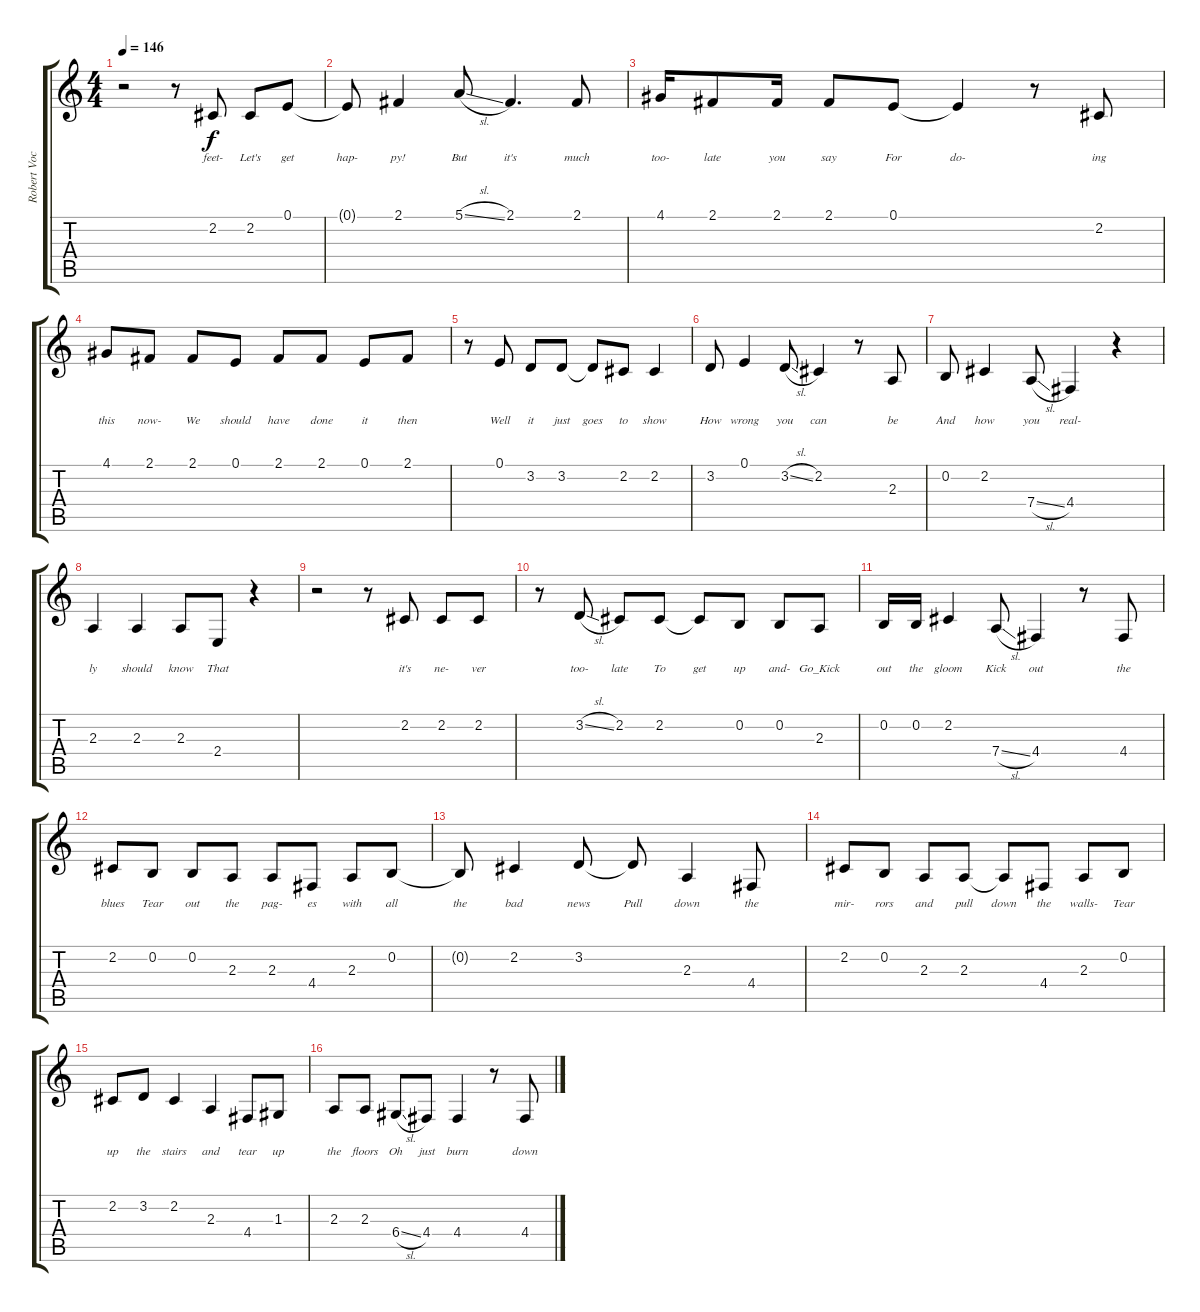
\track ("Robert Vocal" "Robert Voc") {instrument flute}
\staff {score tabs}
\tuning (E4 B3 G3 D3 A2 E2) {hide}
\ts (4 4)
\tempo 146
\clef g2
\ks c
r.2{dy f} r.8 2.2.8{lyrics (0 "feet-") lyrics (1 "") lyrics (2 "") lyrics (3 "") lyrics (4 "")} 2.2.8{lyrics (0 "Let's") lyrics (1 "") lyrics (2 "") lyrics (3 "") lyrics (4 "")} 0.1.8{lyrics (0 "get") lyrics (1 "") lyrics (2 "") lyrics (3 "") lyrics (4 "")} |
0.1{t}.8{lyrics (0 "hap-") lyrics (1 "") lyrics (2 "") lyrics (3 "") lyrics (4 "")} 2.1.4{lyrics (0 "py!") lyrics (1 "") lyrics (2 "") lyrics (3 "") lyrics (4 "")} 5.1{sl}.8{lyrics (0 "But") lyrics (1 "") lyrics (2 "") lyrics (3 "") lyrics (4 "")} 2.1.4{d lyrics (0 "it's") lyrics (1 "") lyrics (2 "") lyrics (3 "") lyrics (4 "")} 2.1.8{lyrics (0 "much") lyrics (1 "") lyrics (2 "") lyrics (3 "") lyrics (4 "")} |
4.1.16{lyrics (0 "too-") lyrics (1 "") lyrics (2 "") lyrics (3 "") lyrics (4 "")} 2.1.8{lyrics (0 "late") lyrics (1 "") lyrics (2 "") lyrics (3 "") lyrics (4 "")} 2.1.16{lyrics (0 "you") lyrics (1 "") lyrics (2 "") lyrics (3 "") lyrics (4 "")} 2.1.8{lyrics (0 "say") lyrics (1 "") lyrics (2 "") lyrics (3 "") lyrics (4 "")} 0.1.8{lyrics (0 "For") lyrics (1 "") lyrics (2 "") lyrics (3 "") lyrics (4 "")} 0.1{t}.4{lyrics (0 "do-") lyrics (1 "") lyrics (2 "") lyrics (3 "") lyrics (4 "")} r.8 2.2.8{lyrics (0 "ing") lyrics (1 "") lyrics (2 "") lyrics (3 "") lyrics (4 "")} |
4.1.8{lyrics (0 "this") lyrics (1 "") lyrics (2 "") lyrics (3 "") lyrics (4 "")} 2.1.8{lyrics (0 "now-") lyrics (1 "") lyrics (2 "") lyrics (3 "") lyrics (4 "")} 2.1.8{lyrics (0 "We") lyrics (1 "") lyrics (2 "") lyrics (3 "") lyrics (4 "")} 0.1.8{lyrics (0 "should") lyrics (1 "") lyrics (2 "") lyrics (3 "") lyrics (4 "")} 2.1.8{lyrics (0 "have") lyrics (1 "") lyrics (2 "") lyrics (3 "") lyrics (4 "")} 2.1.8{lyrics (0 "done") lyrics (1 "") lyrics (2 "") lyrics (3 "") lyrics (4 "")} 0.1.8{lyrics (0 "it") lyrics (1 "") lyrics (2 "") lyrics (3 "") lyrics (4 "")} 2.1.8{lyrics (0 "then") lyrics (1 "") lyrics (2 "") lyrics (3 "") lyrics (4 "")} |
r.8 0.1.8{lyrics (0 "Well") lyrics (1 "") lyrics (2 "") lyrics (3 "") lyrics (4 "")} 3.2.8{lyrics (0 "it") lyrics (1 "") lyrics (2 "") lyrics (3 "") lyrics (4 "")} 3.2.8{lyrics (0 "just") lyrics (1 "") lyrics (2 "") lyrics (3 "") lyrics (4 "")} 3.2{t}.8{lyrics (0 "goes") lyrics (1 "") lyrics (2 "") lyrics (3 "") lyrics (4 "")} 2.2.8{lyrics (0 "to") lyrics (1 "") lyrics (2 "") lyrics (3 "") lyrics (4 "")} 2.2.4{lyrics (0 "show") lyrics (1 "") lyrics (2 "") lyrics (3 "") lyrics (4 "")} |
3.2.8{lyrics (0 "How") lyrics (1 "") lyrics (2 "") lyrics (3 "") lyrics (4 "")} 0.1.4{lyrics (0 "wrong") lyrics (1 "") lyrics (2 "") lyrics (3 "") lyrics (4 "")} 3.2{sl}.8{lyrics (0 "you") lyrics (1 "") lyrics (2 "") lyrics (3 "") lyrics (4 "")} 2.2.4{lyrics (0 "can") lyrics (1 "") lyrics (2 "") lyrics (3 "") lyrics (4 "")} r.8 2.3.8{lyrics (0 "be") lyrics (1 "") lyrics (2 "") lyrics (3 "") lyrics (4 "")} |
0.2.8{lyrics (0 "And") lyrics (1 "") lyrics (2 "") lyrics (3 "") lyrics (4 "")} 2.2.4{lyrics (0 "how") lyrics (1 "") lyrics (2 "") lyrics (3 "") lyrics (4 "")} 7.4{sl}.8{lyrics (0 "you") lyrics (1 "") lyrics (2 "") lyrics (3 "") lyrics (4 "")} 4.4.4{lyrics (0 "real-") lyrics (1 "") lyrics (2 "") lyrics (3 "") lyrics (4 "")} r.4 |
2.3.4{lyrics (0 "ly") lyrics (1 "") lyrics (2 "") lyrics (3 "") lyrics (4 "")} 2.3.4{lyrics (0 "should") lyrics (1 "") lyrics (2 "") lyrics (3 "") lyrics (4 "")} 2.3.8{lyrics (0 "know") lyrics (1 "") lyrics (2 "") lyrics (3 "") lyrics (4 "")} 2.4.8{lyrics (0 "That") lyrics (1 "") lyrics (2 "") lyrics (3 "") lyrics (4 "")} r.4 |
r.2 r.8 2.2.8{lyrics (0 "it's") lyrics (1 "") lyrics (2 "") lyrics (3 "") lyrics (4 "")} 2.2.8{lyrics (0 "ne-") lyrics (1 "") lyrics (2 "") lyrics (3 "") lyrics (4 "")} 2.2.8{lyrics (0 "ver") lyrics (1 "") lyrics (2 "") lyrics (3 "") lyrics (4 "")} |
r.8 3.2{sl}.8{lyrics (0 "too-") lyrics (1 "") lyrics (2 "") lyrics (3 "") lyrics (4 "")} 2.2.8{lyrics (0 "late") lyrics (1 "") lyrics (2 "") lyrics (3 "") lyrics (4 "")} 2.2.8{lyrics (0 "To") lyrics (1 "") lyrics (2 "") lyrics (3 "") lyrics (4 "")} 2.2{t}.8{lyrics (0 "get") lyrics (1 "") lyrics (2 "") lyrics (3 "") lyrics (4 "")} 0.2.8{lyrics (0 "up") lyrics (1 "") lyrics (2 "") lyrics (3 "") lyrics (4 "")} 0.2.8{lyrics (0 "and-") lyrics (1 "") lyrics (2 "") lyrics (3 "") lyrics (4 "")} 2.3.8{lyrics (0 "Go_Kick") lyrics (1 "") lyrics (2 "") lyrics (3 "") lyrics (4 "")} |
0.2.16{lyrics (0 "out") lyrics (1 "") lyrics (2 "") lyrics (3 "") lyrics (4 "")} 0.2.16{lyrics (0 "the") lyrics (1 "") lyrics (2 "") lyrics (3 "") lyrics (4 "")} 2.2.4{lyrics (0 "gloom") lyrics (1 "") lyrics (2 "") lyrics (3 "") lyrics (4 "")} 7.4{sl}.8{lyrics (0 "Kick") lyrics (1 "") lyrics (2 "") lyrics (3 "") lyrics (4 "")} 4.4.4{lyrics (0 "out") lyrics (1 "") lyrics (2 "") lyrics (3 "") lyrics (4 "")} r.8 4.4.8{lyrics (0 "the") lyrics (1 "") lyrics (2 "") lyrics (3 "") lyrics (4 "")} |
2.2.8{lyrics (0 "blues") lyrics (1 "") lyrics (2 "") lyrics (3 "") lyrics (4 "")} 0.2.8{lyrics (0 "Tear") lyrics (1 "") lyrics (2 "") lyrics (3 "") lyrics (4 "")} 0.2.8{lyrics (0 "out") lyrics (1 "") lyrics (2 "") lyrics (3 "") lyrics (4 "")} 2.3.8{lyrics (0 "the") lyrics (1 "") lyrics (2 "") lyrics (3 "") lyrics (4 "")} 2.3.8{lyrics (0 "pag-") lyrics (1 "") lyrics (2 "") lyrics (3 "") lyrics (4 "")} 4.4.8{lyrics (0 "es") lyrics (1 "") lyrics (2 "") lyrics (3 "") lyrics (4 "")} 2.3.8{lyrics (0 "with") lyrics (1 "") lyrics (2 "") lyrics (3 "") lyrics (4 "")} 0.2.8{lyrics (0 "all") lyrics (1 "") lyrics (2 "") lyrics (3 "") lyrics (4 "")} |
0.2{t}.8{lyrics (0 "the") lyrics (1 "") lyrics (2 "") lyrics (3 "") lyrics (4 "")} 2.2.4{lyrics (0 "bad") lyrics (1 "") lyrics (2 "") lyrics (3 "") lyrics (4 "")} 3.2.8{lyrics (0 "news") lyrics (1 "") lyrics (2 "") lyrics (3 "") lyrics (4 "")} 3.2{t}.8{lyrics (0 "Pull") lyrics (1 "") lyrics (2 "") lyrics (3 "") lyrics (4 "")} 2.3.4{lyrics (0 "down") lyrics (1 "") lyrics (2 "") lyrics (3 "") lyrics (4 "")} 4.4.8{lyrics (0 "the") lyrics (1 "") lyrics (2 "") lyrics (3 "") lyrics (4 "")} |
2.2.8{lyrics (0 "mir-") lyrics (1 "") lyrics (2 "") lyrics (3 "") lyrics (4 "")} 0.2.8{lyrics (0 "rors") lyrics (1 "") lyrics (2 "") lyrics (3 "") lyrics (4 "")} 2.3.8{lyrics (0 "and") lyrics (1 "") lyrics (2 "") lyrics (3 "") lyrics (4 "")} 2.3.8{lyrics (0 "pull") lyrics (1 "") lyrics (2 "") lyrics (3 "") lyrics (4 "")} 2.3{t}.8{lyrics (0 "down") lyrics (1 "") lyrics (2 "") lyrics (3 "") lyrics (4 "")} 4.4.8{lyrics (0 "the") lyrics (1 "") lyrics (2 "") lyrics (3 "") lyrics (4 "")} 2.3.8{lyrics (0 "walls-") lyrics (1 "") lyrics (2 "") lyrics (3 "") lyrics (4 "")} 0.2.8{lyrics (0 "Tear") lyrics (1 "") lyrics (2 "") lyrics (3 "") lyrics (4 "")} |
2.2.8{lyrics (0 "up") lyrics (1 "") lyrics (2 "") lyrics (3 "") lyrics (4 "")} 3.2.8{lyrics (0 "the") lyrics (1 "") lyrics (2 "") lyrics (3 "") lyrics (4 "")} 2.2.4{lyrics (0 "stairs") lyrics (1 "") lyrics (2 "") lyrics (3 "") lyrics (4 "")} 2.3.4{lyrics (0 "and") lyrics (1 "") lyrics (2 "") lyrics (3 "") lyrics (4 "")} 4.4.8{lyrics (0 "tear") lyrics (1 "") lyrics (2 "") lyrics (3 "") lyrics (4 "")} 1.3.8{lyrics (0 "up") lyrics (1 "") lyrics (2 "") lyrics (3 "") lyrics (4 "")} |
2.3.8{lyrics (0 "the") lyrics (1 "") lyrics (2 "") lyrics (3 "") lyrics (4 "")} 2.3.8{lyrics (0 "floors") lyrics (1 "") lyrics (2 "") lyrics (3 "") lyrics (4 "")} 6.4{sl}.8{lyrics (0 "Oh") lyrics (1 "") lyrics (2 "") lyrics (3 "") lyrics (4 "")} 4.4.8{lyrics (0 "just") lyrics (1 "") lyrics (2 "") lyrics (3 "") lyrics (4 "")} 4.4.4{lyrics (0 "burn") lyrics (1 "") lyrics (2 "") lyrics (3 "") lyrics (4 "")} r.8 4.4.8{lyrics (0 "down") lyrics (1 "") lyrics (2 "") lyrics (3 "") lyrics (4 "")}
